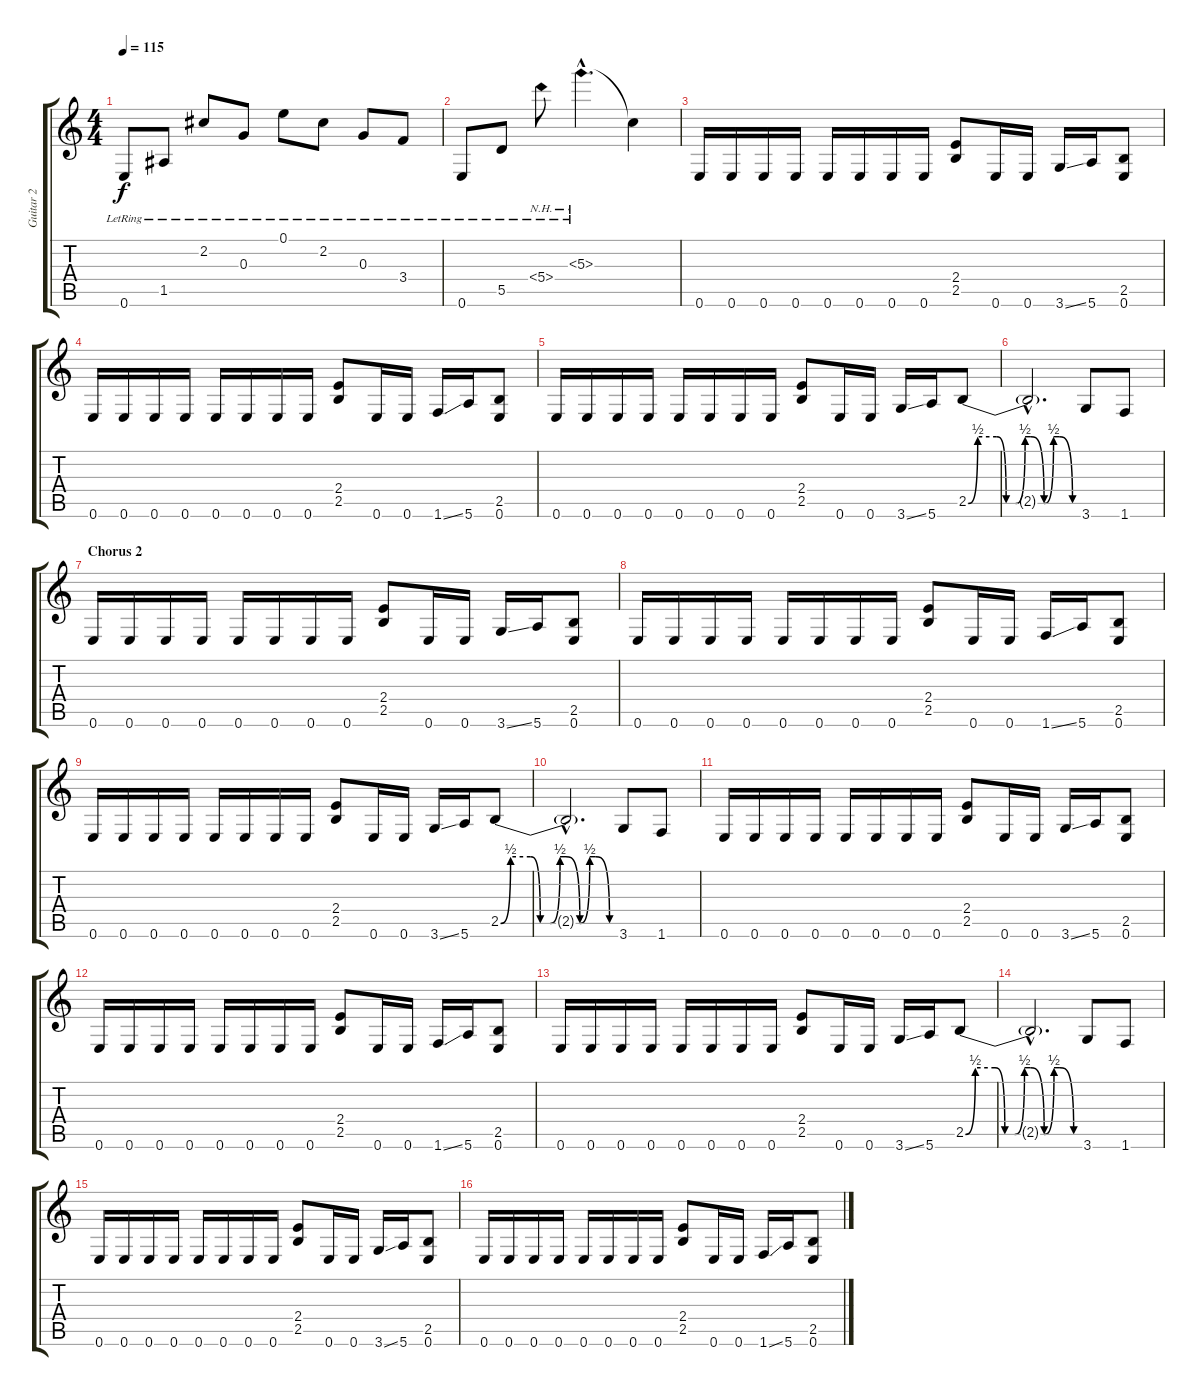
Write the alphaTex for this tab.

\track ("Guitar 2" "Guitar 2") {instrument distortionguitar}
\staff {score tabs}
\tuning (E4 B3 G3 D3 A2 E2) {hide}
\ts (4 4)
\tempo 115
\clef g2
\ks c
0.6{lr}.8{dy f} 1.5{lr}.8 2.2{lr}.8 0.3{lr}.8 0.1{lr}.8 2.2{lr}.8 0.3{lr}.8 3.4{lr}.8 |
0.6{lr}.8 5.5{lr}.8 5.4{nh lr}.8 5.3{nh hac lr}.4{d} 5.3{t}.4 |
0.6.16{instrument distortionguitar} 0.6.16 0.6.16 0.6.16 0.6.16 0.6.16 0.6.16 0.6.16 (2.4 2.5).8 0.6.16 0.6.16 3.6{ss}.16 5.6.16 (2.5 0.6).8 |
0.6.16 0.6.16 0.6.16 0.6.16 0.6.16 0.6.16 0.6.16 0.6.16 (2.4 2.5).8 0.6.16 0.6.16 1.6{ss}.16 5.6.16 (2.5 0.6).8 |
0.6.16 0.6.16 0.6.16 0.6.16 0.6.16 0.6.16 0.6.16 0.6.16 (2.4 2.5).8 0.6.16 0.6.16 3.6{ss}.16 5.6.16 2.5{be (custom 0 0 5 2 15 2 20 0 25 0 30 2 33 2 40 0 45 2 48 2 55 0 60 0)}.8 |
2.5{hac t}.2{d} 3.6.8 1.6.8 |
\section ("" "Chorus 2")
0.6.16 0.6.16 0.6.16 0.6.16 0.6.16 0.6.16 0.6.16 0.6.16 (2.4 2.5).8 0.6.16 0.6.16 3.6{ss}.16 5.6.16 (2.5 0.6).8 |
0.6.16 0.6.16 0.6.16 0.6.16 0.6.16 0.6.16 0.6.16 0.6.16 (2.4 2.5).8 0.6.16 0.6.16 1.6{ss}.16 5.6.16 (2.5 0.6).8 |
0.6.16 0.6.16 0.6.16 0.6.16 0.6.16 0.6.16 0.6.16 0.6.16 (2.4 2.5).8 0.6.16 0.6.16 3.6{ss}.16 5.6.16 2.5{be (custom 0 0 5 2 15 2 20 0 25 0 30 2 33 2 40 0 45 2 48 2 55 0 60 0)}.8 |
2.5{hac t}.2{d} 3.6.8 1.6.8 |
0.6.16 0.6.16 0.6.16 0.6.16 0.6.16 0.6.16 0.6.16 0.6.16 (2.4 2.5).8 0.6.16 0.6.16 3.6{ss}.16 5.6.16 (2.5 0.6).8 |
0.6.16 0.6.16 0.6.16 0.6.16 0.6.16 0.6.16 0.6.16 0.6.16 (2.4 2.5).8 0.6.16 0.6.16 1.6{ss}.16 5.6.16 (2.5 0.6).8 |
0.6.16 0.6.16 0.6.16 0.6.16 0.6.16 0.6.16 0.6.16 0.6.16 (2.4 2.5).8 0.6.16 0.6.16 3.6{ss}.16 5.6.16 2.5{be (custom 0 0 5 2 15 2 20 0 25 0 30 2 33 2 40 0 45 2 48 2 55 0 60 0)}.8 |
2.5{hac t}.2{d} 3.6.8 1.6.8 |
0.6.16 0.6.16 0.6.16 0.6.16 0.6.16 0.6.16 0.6.16 0.6.16 (2.4 2.5).8 0.6.16 0.6.16 3.6{ss}.16 5.6.16 (2.5 0.6).8 |
0.6.16 0.6.16 0.6.16 0.6.16 0.6.16 0.6.16 0.6.16 0.6.16 (2.4 2.5).8 0.6.16 0.6.16 1.6{ss}.16 5.6.16 (2.5 0.6).8
